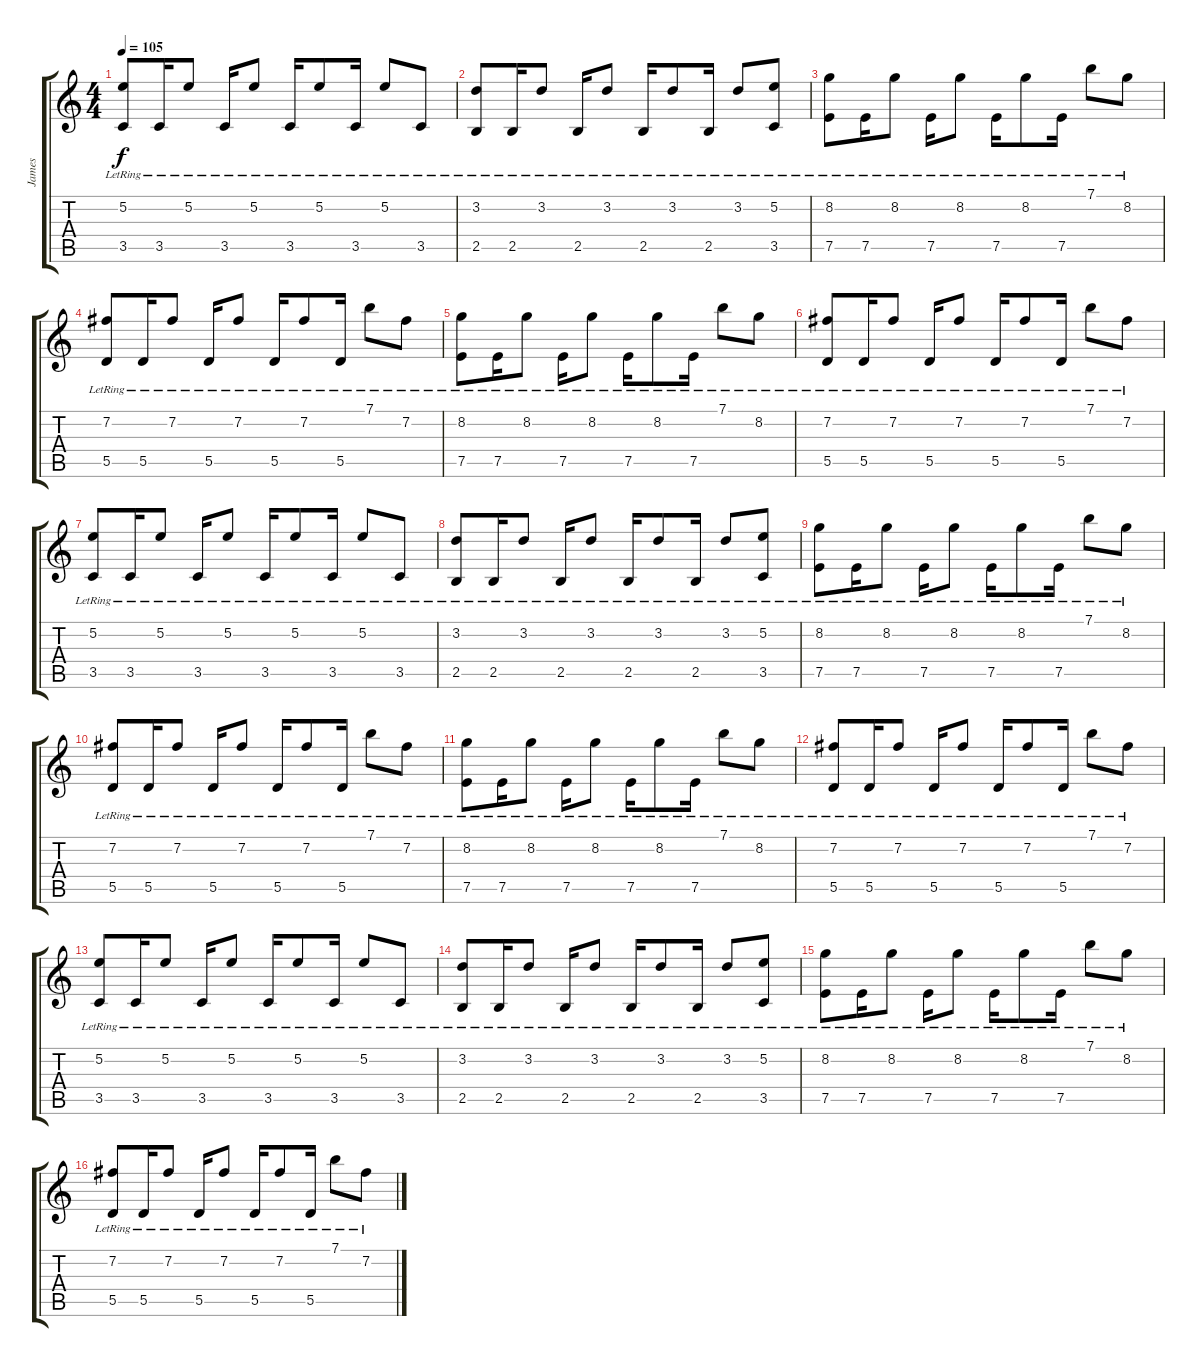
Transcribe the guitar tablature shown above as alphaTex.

\track ("James" "James") {instrument electricguitarjazz}
\staff {score tabs}
\tuning (E4 B3 G3 D3 A2 D2) {hide}
\ts (4 4)
\tempo 105
\clef g2
\ks c
(5.2{lr} 3.5{lr}).8{dy f} 3.5{lr}.16 5.2{lr}.8 3.5{lr}.16 5.2{lr}.8 3.5{lr}.16 5.2{lr}.8 3.5{lr}.16 5.2{lr}.8 3.5{lr}.8 |
(3.2{lr} 2.5{lr}).8 2.5{lr}.16 3.2{lr}.8 2.5{lr}.16 3.2{lr}.8 2.5{lr}.16 3.2{lr}.8 2.5{lr}.16 3.2{lr}.8 (5.2{lr} 3.5).8 |
(8.2{lr} 7.5{lr}).8 7.5{lr}.16 8.2{lr}.8 7.5{lr}.16 8.2{lr}.8 7.5{lr}.16 8.2{lr}.8 7.5{lr}.16 7.1{lr}.8 8.2{lr}.8 |
(7.2{lr} 5.5{lr}).8 5.5{lr}.16 7.2{lr}.8 5.5{lr}.16 7.2{lr}.8 5.5{lr}.16 7.2{lr}.8 5.5{lr}.16 7.1{lr}.8 7.2{lr}.8 |
(8.2{lr} 7.5{lr}).8 7.5{lr}.16 8.2{lr}.8 7.5{lr}.16 8.2{lr}.8 7.5{lr}.16 8.2{lr}.8 7.5{lr}.16 7.1{lr}.8 8.2{lr}.8 |
(7.2{lr} 5.5{lr}).8 5.5{lr}.16 7.2{lr}.8 5.5{lr}.16 7.2{lr}.8 5.5{lr}.16 7.2{lr}.8 5.5{lr}.16 7.1{lr}.8 7.2{lr}.8 |
(5.2{lr} 3.5{lr}).8 3.5{lr}.16 5.2{lr}.8 3.5{lr}.16 5.2{lr}.8 3.5{lr}.16 5.2{lr}.8 3.5{lr}.16 5.2{lr}.8 3.5{lr}.8 |
(3.2{lr} 2.5{lr}).8 2.5{lr}.16 3.2{lr}.8 2.5{lr}.16 3.2{lr}.8 2.5{lr}.16 3.2{lr}.8 2.5{lr}.16 3.2{lr}.8 (5.2{lr} 3.5).8 |
(8.2{lr} 7.5{lr}).8 7.5{lr}.16 8.2{lr}.8 7.5{lr}.16 8.2{lr}.8 7.5{lr}.16 8.2{lr}.8 7.5{lr}.16 7.1{lr}.8 8.2{lr}.8 |
(7.2{lr} 5.5{lr}).8 5.5{lr}.16 7.2{lr}.8 5.5{lr}.16 7.2{lr}.8 5.5{lr}.16 7.2{lr}.8 5.5{lr}.16 7.1{lr}.8 7.2{lr}.8 |
(8.2{lr} 7.5{lr}).8 7.5{lr}.16 8.2{lr}.8 7.5{lr}.16 8.2{lr}.8 7.5{lr}.16 8.2{lr}.8 7.5{lr}.16 7.1{lr}.8 8.2{lr}.8 |
(7.2{lr} 5.5{lr}).8 5.5{lr}.16 7.2{lr}.8 5.5{lr}.16 7.2{lr}.8 5.5{lr}.16 7.2{lr}.8 5.5{lr}.16 7.1{lr}.8 7.2{lr}.8 |
(5.2{lr} 3.5{lr}).8 3.5{lr}.16 5.2{lr}.8 3.5{lr}.16 5.2{lr}.8 3.5{lr}.16 5.2{lr}.8 3.5{lr}.16 5.2{lr}.8 3.5{lr}.8 |
(3.2{lr} 2.5{lr}).8 2.5{lr}.16 3.2{lr}.8 2.5{lr}.16 3.2{lr}.8 2.5{lr}.16 3.2{lr}.8 2.5{lr}.16 3.2{lr}.8 (5.2{lr} 3.5).8 |
(8.2{lr} 7.5{lr}).8 7.5{lr}.16 8.2{lr}.8 7.5{lr}.16 8.2{lr}.8 7.5{lr}.16 8.2{lr}.8 7.5{lr}.16 7.1{lr}.8 8.2{lr}.8 |
(7.2{lr} 5.5{lr}).8 5.5{lr}.16 7.2{lr}.8 5.5{lr}.16 7.2{lr}.8 5.5{lr}.16 7.2{lr}.8 5.5{lr}.16 7.1{lr}.8 7.2{lr}.8
